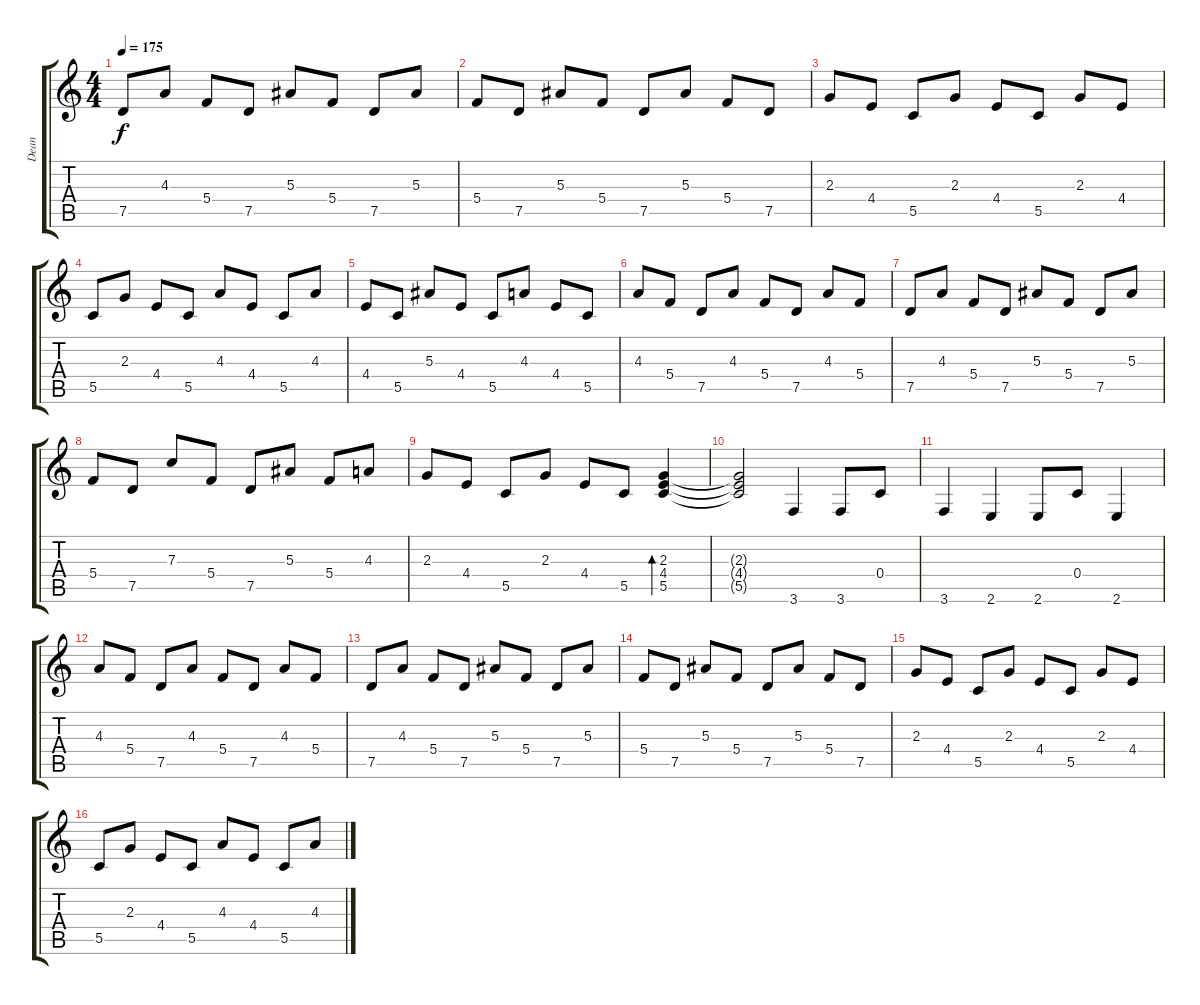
\track ("Dean" "Dean") {instrument distortionguitar}
\staff {score tabs}
\tuning (D4 A3 F3 C3 G2 D2) {hide}
\ts (4 4)
\tempo 175
\clef g2
\ks c
7.5.8{dy f} 4.3.8 5.4.8 7.5.8 5.3.8 5.4.8 7.5.8 5.3.8 |
5.4.8 7.5.8 5.3.8 5.4.8 7.5.8 5.3.8 5.4.8 7.5.8 |
2.3.8 4.4.8 5.5.8 2.3.8 4.4.8 5.5.8 2.3.8 4.4.8 |
5.5.8 2.3.8 4.4.8 5.5.8 4.3.8 4.4.8 5.5.8 4.3.8 |
4.4.8 5.5.8 5.3.8 4.4.8 5.5.8 4.3.8 4.4.8 5.5.8 |
4.3.8 5.4.8 7.5.8 4.3.8 5.4.8 7.5.8 4.3.8 5.4.8 |
7.5.8 4.3.8 5.4.8 7.5.8 5.3.8 5.4.8 7.5.8 5.3.8 |
5.4.8 7.5.8 7.3.8 5.4.8 7.5.8 5.3.8 5.4.8 4.3.8 |
2.3.8 4.4.8 5.5.8 2.3.8 4.4.8 5.5.8 (2.3 4.4 5.5).4{bd 480} |
(2.3{t} 4.4{t} 5.5{t}).2{instrument acousticguitarnylon} 3.6.4 3.6.8 0.4.8 |
3.6.4 2.6.4 2.6.8 0.4.8 2.6.4 |
4.3.8 5.4.8 7.5.8 4.3.8 5.4.8 7.5.8 4.3.8 5.4.8 |
7.5.8 4.3.8 5.4.8 7.5.8 5.3.8 5.4.8 7.5.8 5.3.8 |
5.4.8 7.5.8 5.3.8 5.4.8 7.5.8 5.3.8 5.4.8 7.5.8 |
2.3.8 4.4.8 5.5.8 2.3.8 4.4.8 5.5.8 2.3.8 4.4.8 |
5.5.8 2.3.8 4.4.8 5.5.8 4.3.8 4.4.8 5.5.8 4.3.8
